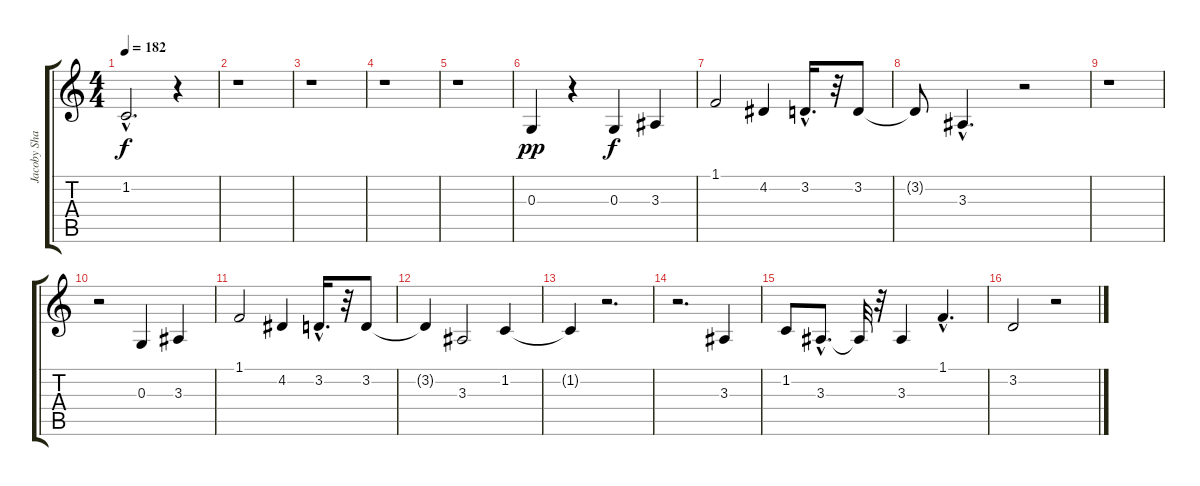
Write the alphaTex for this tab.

\track ("Jacoby Shaddix" "Jacoby Sha") {instrument oboe}
\staff {score tabs}
\tuning (E4 B3 G3 D3 A2 E2) {hide}
\ts (4 4)
\tempo 182
\clef g2
\ks c
1.2{hac t}.2{d dy f} r.4 |
r.1 |
r.1 |
r.1 |
r.1 |
0.3.4{dy pp} r.4 0.3.4{dy f} 3.3.4 |
1.1.2 4.2.4 3.2{hac}.16{d} r.32 3.2.8 |
3.2{t}.8 3.3{hac}.4{d} r.2 |
r.1 |
r.2 0.3.4 3.3.4 |
1.1.2 4.2.4 3.2{hac}.16{d} r.32 3.2.8 |
3.2{t}.4 3.3.2 1.2.4 |
1.2{t}.4 r.2{d} |
r.2{d} 3.3.4 |
1.2.8 3.3{hac}.8{d} 3.3{t}.32 r.32 3.3.4 1.1{hac}.4{d} |
3.2.2 r.2
